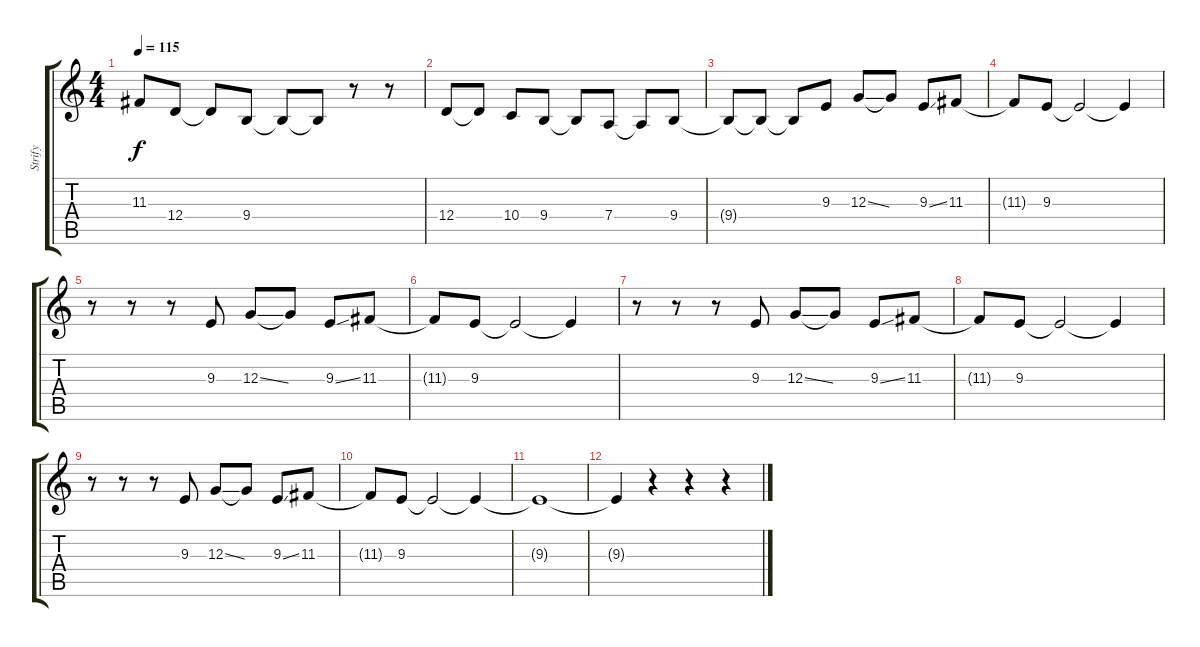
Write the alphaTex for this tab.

\track ("Strify " "Strify ") {instrument altosax}
\staff {score tabs}
\tuning (E4 B3 G3 D3 A2 E2) {hide}
\ts (4 4)
\tempo 115
\clef g2
\ks c
11.3{t}.8{dy f} 12.4.8 12.4{t}.8 9.4.8 9.4{t}.8 9.4{t}.8 r.8 r.8 |
12.4.8 12.4{t}.8 10.4.8 9.4.8 9.4{t}.8 7.4.8 7.4{t}.8 9.4.8 |
9.4{t}.8 9.4{t}.8 9.4{t}.8 9.3.8 12.3{ss}.8 12.3{t}.8 9.3{ss}.8 11.3.8 |
11.3{t}.8 9.3.8 9.3{t}.2 9.3{t}.4 |
r.8 r.8 r.8 9.3.8 12.3{ss}.8 12.3{t}.8 9.3{ss}.8 11.3.8 |
11.3{t}.8 9.3.8 9.3{t}.2 9.3{t}.4 |
r.8 r.8 r.8 9.3.8 12.3{ss}.8 12.3{t}.8 9.3{ss}.8 11.3.8 |
11.3{t}.8 9.3.8 9.3{t}.2 9.3{t}.4 |
r.8 r.8 r.8 9.3.8 12.3{ss}.8 12.3{t}.8 9.3{ss}.8 11.3.8 |
11.3{t}.8 9.3.8 9.3{t}.2 9.3{t}.4 |
9.3{t}.1 |
9.3{t}.4 r.4 r.4 r.4
